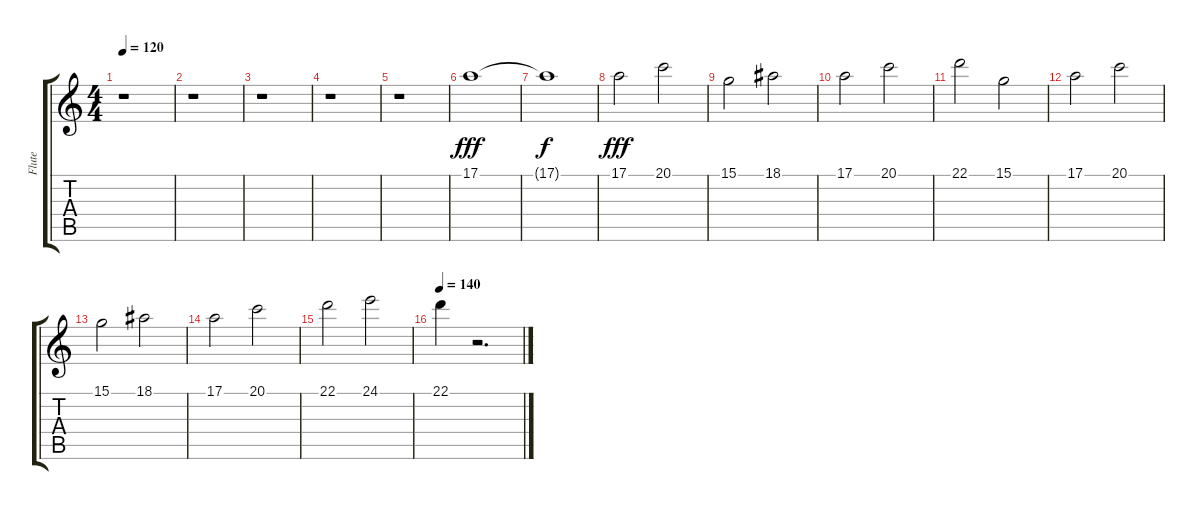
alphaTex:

\track ("Flute" "Flute") {instrument flute}
\staff {score tabs}
\tuning (E4 B3 G3 D3 A2 E2) {hide}
\ts (4 4)
\tempo 120
\clef g2
\ks c
r.1{dy fff} |
r.1 |
r.1 |
r.1 |
r.1 |
17.1.1 |
17.1{t}.1{dy f} |
17.1.2{dy fff} 20.1.2 |
15.1.2 18.1.2 |
17.1.2 20.1.2 |
22.1.2 15.1.2 |
17.1.2 20.1.2 |
15.1.2 18.1.2 |
17.1.2 20.1.2 |
22.1.2 24.1.2 |
\tempo 140
22.1.4 r.2{d}
